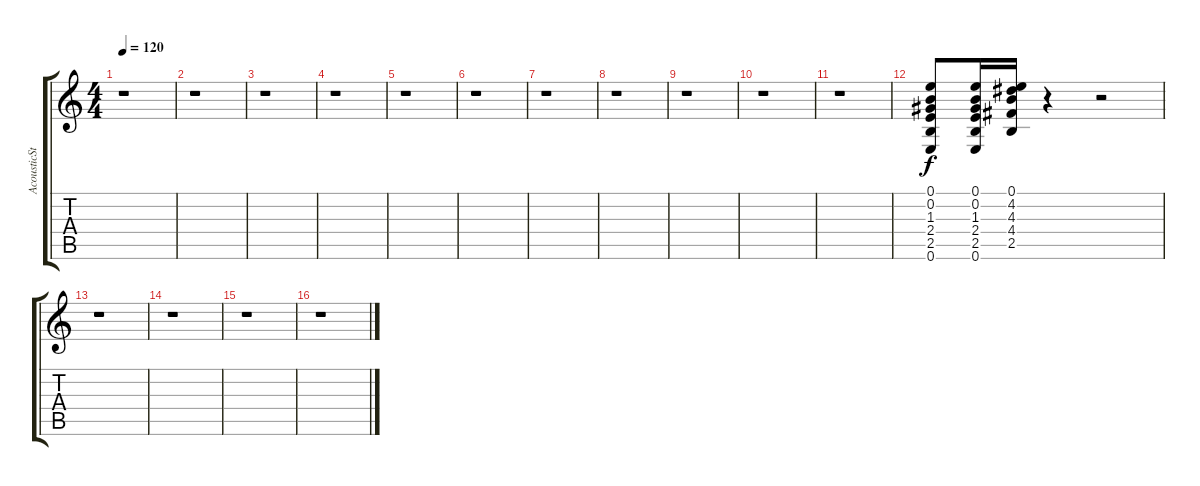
\track ("AcousticSteelGuitar" "AcousticSt") {instrument acousticguitarsteel}
\staff {score tabs}
\tuning (E4 B3 G3 D3 A2 E2) {hide}
\ts (4 4)
\tempo 120
\clef g2
\ks c
r.1{dy f} |
r.1 |
r.1 |
r.1 |
r.1 |
r.1 |
r.1 |
r.1 |
r.1 |
r.1 |
r.1 |
(0.1 0.2 1.3 2.4 2.5 0.6).8 (0.1 0.2 1.3 2.4 2.5 0.6).16 (0.1 4.2 4.3 4.4 2.5).16 r.4 r.2 |
r.1 |
r.1 |
r.1 |
r.1
